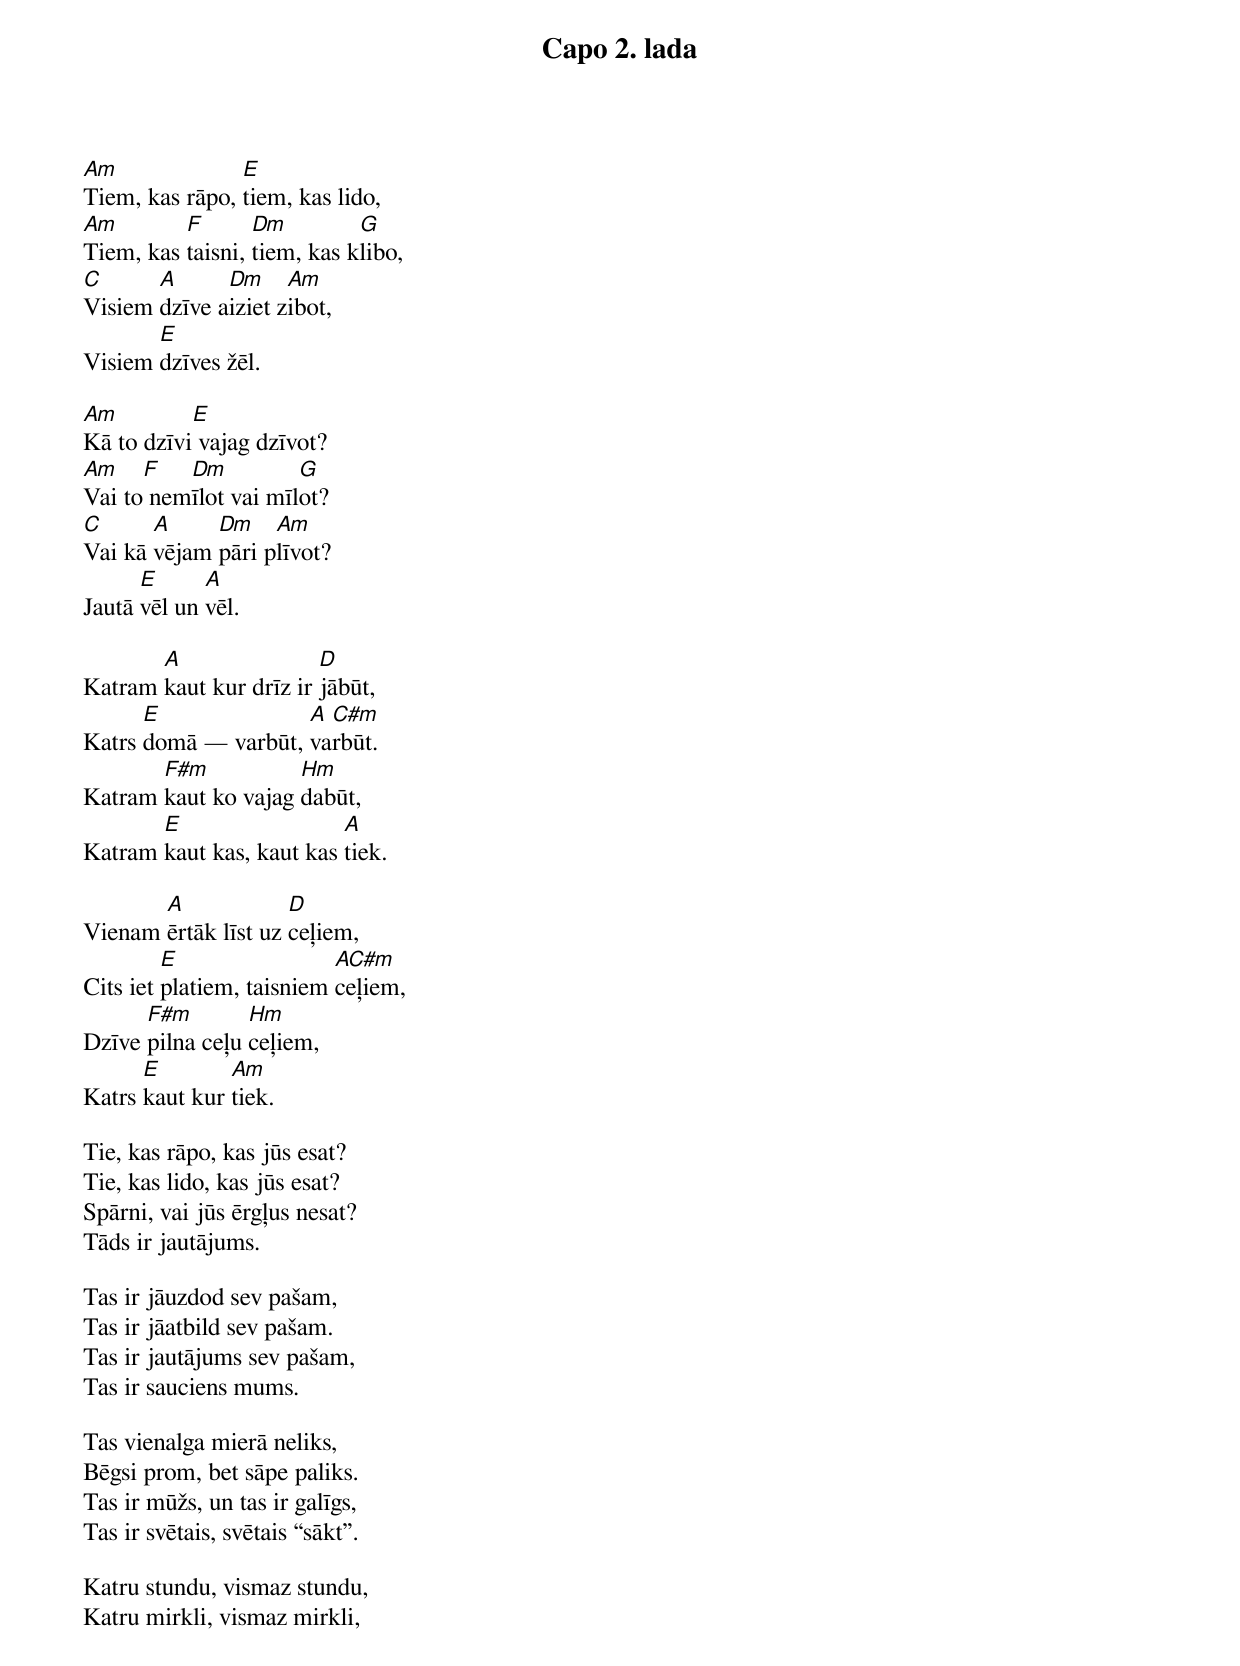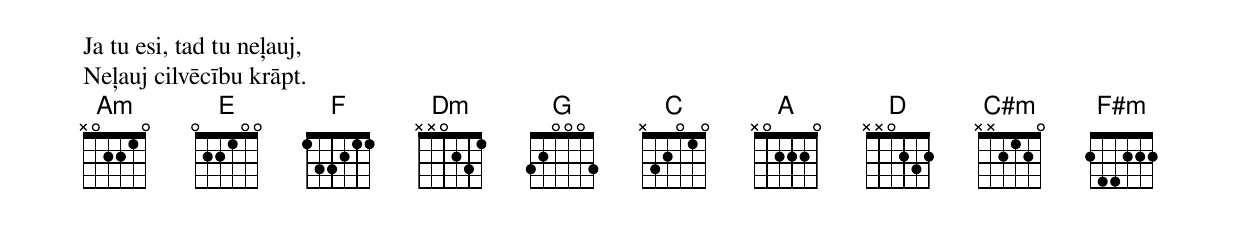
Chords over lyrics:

Capo 2. lada

Am              E
Tiem, kas rāpo, tiem, kas lido,
Am        F       Dm         G
Tiem, kas taisni, tiem, kas klibo,
C      A      Dm     Am
Visiem dzīve aiziet zibot,
       E
Visiem dzīves žēl.

Am         E
Kā to dzīvi vajag dzīvot?
Am    F   Dm          G
Vai to nemīlot vai mīlot?
C      A     Dm    Am
Vai kā vējam pāri plīvot?
      E      A
Jautā vēl un vēl.

       A                D
Katram kaut kur drīz ir jābūt,
      E              A C#m
Katrs domā — varbūt, varbūt.
       F#m           Hm
Katram kaut ko vajag dabūt,
       E                  A
Katram kaut kas, kaut kas tiek.

       A             D
Vienam ērtāk līst uz ceļiem,
         E                 AC#m
Cits iet platiem, taisniem ceļiem,
      F#m        Hm
Dzīve pilna ceļu ceļiem,
      E        Am
Katrs kaut kur tiek.

Tie, kas rāpo, kas jūs esat?
Tie, kas lido, kas jūs esat?
Spārni, vai jūs ērgļus nesat?
Tāds ir jautājums.

Tas ir jāuzdod sev pašam,
Tas ir jāatbild sev pašam.
Tas ir jautājums sev pašam,
Tas ir sauciens mums.

Tas vienalga mierā neliks,
Bēgsi prom, bet sāpe paliks.
Tas ir mūžs, un tas ir galīgs,
Tas ir svētais, svētais “sākt”.

Katru stundu, vismaz stundu,
Katru mirkli, vismaz mirkli,
Ja tu esi, tad tu neļauj,
Neļauj cilvēcību krāpt.
